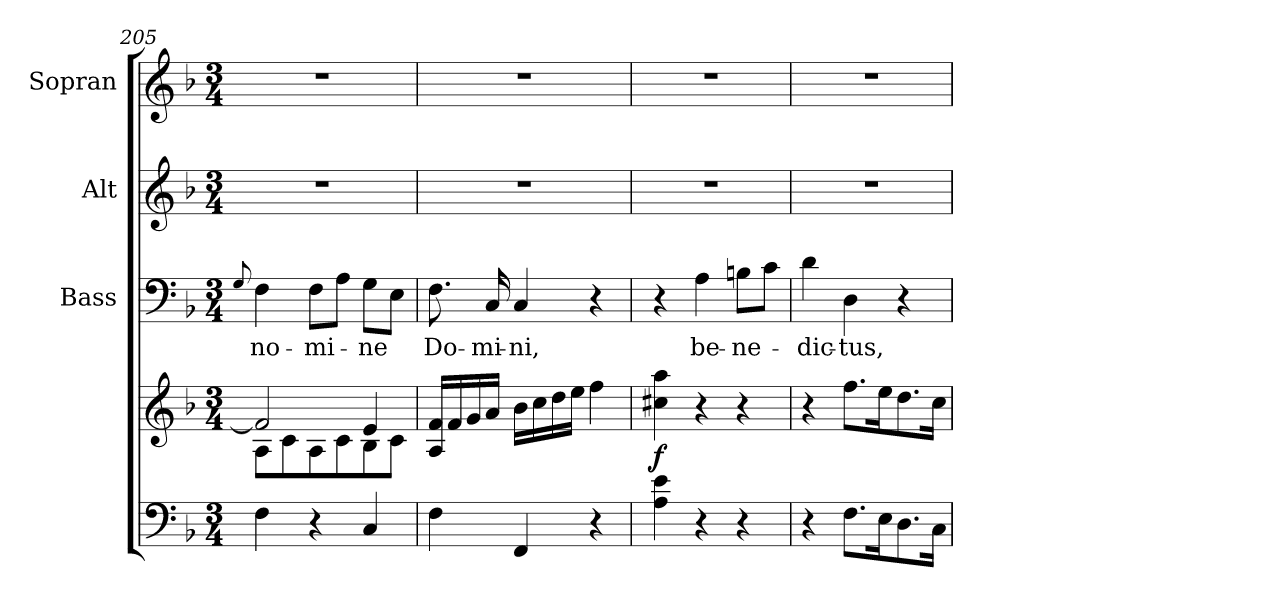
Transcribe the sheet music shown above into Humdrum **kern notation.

**kern	**kern	**dynam	**kern	**text	**kern	**kern
*part4	*part4	*part4	*part3	*part3	*part2	*part1
*staff5	*staff4	*staff4/5	*staff3	*staff3	*staff2	*staff1
*	*	*	*I"Bass	*	*I"Alt	*I"Sopran
*	*	*	*I'B.	*	*I'A.	*I'S.
*clefF4	*clefG2	*	*clefF4	*	*clefG2	*clefG2
*k[b-]	*k[b-]	*	*k[b-]	*	*k[b-]	*k[b-]
*F:	*F:	*	*F:	*	*F:	*F:
*M3/4	*M3/4	*	*M3/4	*	*M3/4	*M3/4
=205	=205	=205	=205	=205	=205	=205
.	.	.	8qqG/	.	.	.
*	*^	*	*	*	*	*
!	!	!	!	!	!LO:LY:b	!	!
4F\	2f/]	8A\L	.	4F\	no-	2.r	2.r
.	.	8c\	.	.	.	.	.
!	!	!	!	!	!LO:LY:b	!	!
4r	.	8A\	.	8F\L	-mi-	.	.
.	.	8c\	.	8A\J	.	.	.
!	!	!	!	!	!LO:LY:b	!	!
4C/	4e/	8B-\	.	8G\L	-ne	.	.
.	.	8c\J	.	8E\J	.	.	.
=206	=206	=206	=206	=206	=206	=206	=206
!	!	!	!	!	!LO:LY:b	!	!
*	*v	*v	*	*	*	*	*
4F\	16A/ 16f/LL	.	8.F\	Do-	2.r	2.r
.	16f/	.	.	.	.	.
.	16g/	.	.	.	.	.
!	!	!	!	!LO:LY:b	!	!
.	16a/JJ	.	16C/	-mi-	.	.
!	!	!	!	!LO:LY:b	!	!
4FF/	16b-\LL	.	4C/	-ni,	.	.
.	16cc\	.	.	.	.	.
.	16dd\	.	.	.	.	.
.	16ee\JJ	.	.	.	.	.
4r	4ff\	.	4r	.	.	.
!!LO:PB:g=z
=207	=207	=207	=207	=207	=207	=207
!	!	!LO:DY:b	!	!	!	!
4A\ 4e\	4cc#X\ 4aa\	f	4r	.	2.r	2.r
!	!	!	!	!LO:LY:b	!	!
4r	4r	.	4A\	be-	.	.
!	!	!	!	!LO:LY:b	!	!
4r	4r	.	8Bn\L	-ne-	.	.
.	.	.	8c\J	.	.	.
=208	=208	=208	=208	=208	=208	=208
!	!	!	!	!LO:LY:b	!	!
4r	4r	.	4d\	-dic-	2.r	2.r
!	!	!	!	!LO:LY:b	!	!
8.F\L	8.ff\L	.	4D\	-tus,	.	.
16E\k	16ee\k	.	.	.	.	.
8.D\	8.dd\	.	4r	.	.	.
16C\Jk	16cc\Jk	.	.	.	.	.
=	=	=	=	=	=	=
*-	*-	*-	*-	*-	*-	*-
